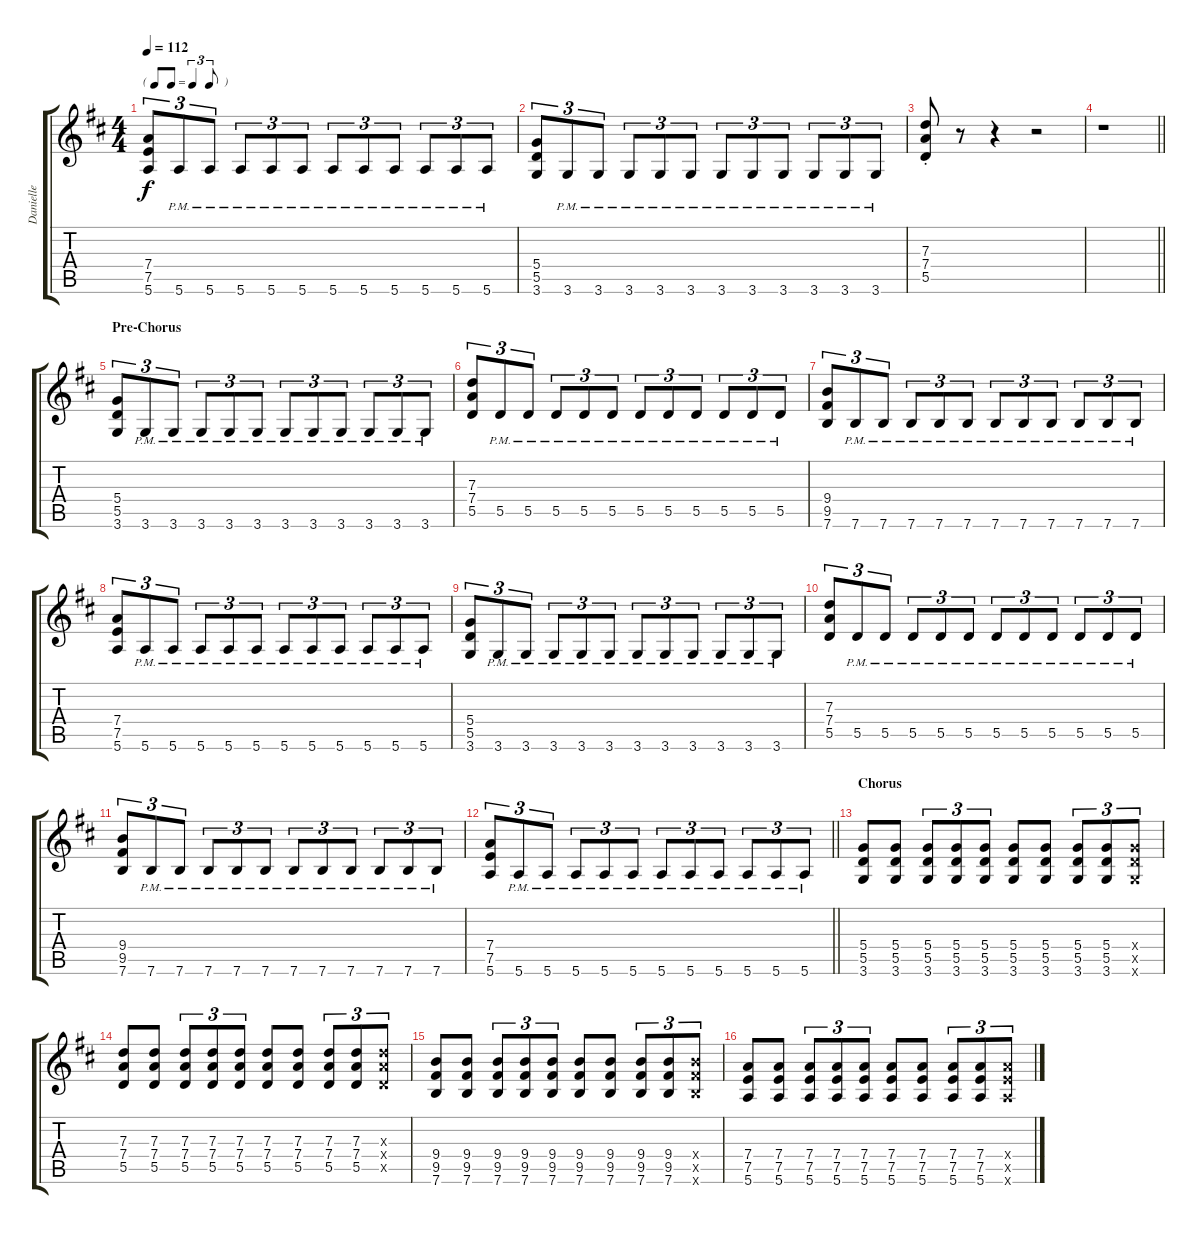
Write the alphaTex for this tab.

\track ("Danielle" "Danielle") {instrument overdrivenguitar}
\staff {score tabs}
\tuning (E4 B3 G3 D3 A2 E2) {hide}
\ts (4 4)
\tf triplet8th
\tempo 112
\clef g2
\ks d
(7.4 7.5 5.6).8{tu (3 2) dy f} 5.6{pm}.8{tu (3 2)} 5.6{pm}.8{tu (3 2)} 5.6{pm}.8{tu (3 2)} 5.6{pm}.8{tu (3 2)} 5.6{pm}.8{tu (3 2)} 5.6{pm}.8{tu (3 2)} 5.6{pm}.8{tu (3 2)} 5.6{pm}.8{tu (3 2)} 5.6{pm}.8{tu (3 2)} 5.6{pm}.8{tu (3 2)} 5.6{pm}.8{tu (3 2)} |
(5.4 5.5 3.6).8{tu (3 2)} 3.6{pm}.8{tu (3 2)} 3.6{pm}.8{tu (3 2)} 3.6{pm}.8{tu (3 2)} 3.6{pm}.8{tu (3 2)} 3.6{pm}.8{tu (3 2)} 3.6{pm}.8{tu (3 2)} 3.6{pm}.8{tu (3 2)} 3.6{pm}.8{tu (3 2)} 3.6{pm}.8{tu (3 2)} 3.6{pm}.8{tu (3 2)} 3.6{pm}.8{tu (3 2)} |
(7.3{st} 7.4{st} 5.5{st}).8 r.8 r.4 r.2 |
\barLineRight lightlight
r.1 |
\section ("" "Pre-Chorus")
(5.4 5.5 3.6).8{tu (3 2)} 3.6{pm}.8{tu (3 2)} 3.6{pm}.8{tu (3 2)} 3.6{pm}.8{tu (3 2)} 3.6{pm}.8{tu (3 2)} 3.6{pm}.8{tu (3 2)} 3.6{pm}.8{tu (3 2)} 3.6{pm}.8{tu (3 2)} 3.6{pm}.8{tu (3 2)} 3.6{pm}.8{tu (3 2)} 3.6{pm}.8{tu (3 2)} 3.6{pm}.8{tu (3 2)} |
(7.3 7.4 5.5).8{tu (3 2)} 5.5{pm}.8{tu (3 2)} 5.5{pm}.8{tu (3 2)} 5.5{pm}.8{tu (3 2)} 5.5{pm}.8{tu (3 2)} 5.5{pm}.8{tu (3 2)} 5.5{pm}.8{tu (3 2)} 5.5{pm}.8{tu (3 2)} 5.5{pm}.8{tu (3 2)} 5.5{pm}.8{tu (3 2)} 5.5{pm}.8{tu (3 2)} 5.5{pm}.8{tu (3 2)} |
(9.4 9.5 7.6).8{tu (3 2)} 7.6{pm}.8{tu (3 2)} 7.6{pm}.8{tu (3 2)} 7.6{pm}.8{tu (3 2)} 7.6{pm}.8{tu (3 2)} 7.6{pm}.8{tu (3 2)} 7.6{pm}.8{tu (3 2)} 7.6{pm}.8{tu (3 2)} 7.6{pm}.8{tu (3 2)} 7.6{pm}.8{tu (3 2)} 7.6{pm}.8{tu (3 2)} 7.6{pm}.8{tu (3 2)} |
(7.4 7.5 5.6).8{tu (3 2)} 5.6{pm}.8{tu (3 2)} 5.6{pm}.8{tu (3 2)} 5.6{pm}.8{tu (3 2)} 5.6{pm}.8{tu (3 2)} 5.6{pm}.8{tu (3 2)} 5.6{pm}.8{tu (3 2)} 5.6{pm}.8{tu (3 2)} 5.6{pm}.8{tu (3 2)} 5.6{pm}.8{tu (3 2)} 5.6{pm}.8{tu (3 2)} 5.6{pm}.8{tu (3 2)} |
(5.4 5.5 3.6).8{tu (3 2)} 3.6{pm}.8{tu (3 2)} 3.6{pm}.8{tu (3 2)} 3.6{pm}.8{tu (3 2)} 3.6{pm}.8{tu (3 2)} 3.6{pm}.8{tu (3 2)} 3.6{pm}.8{tu (3 2)} 3.6{pm}.8{tu (3 2)} 3.6{pm}.8{tu (3 2)} 3.6{pm}.8{tu (3 2)} 3.6{pm}.8{tu (3 2)} 3.6{pm}.8{tu (3 2)} |
(7.3 7.4 5.5).8{tu (3 2)} 5.5{pm}.8{tu (3 2)} 5.5{pm}.8{tu (3 2)} 5.5{pm}.8{tu (3 2)} 5.5{pm}.8{tu (3 2)} 5.5{pm}.8{tu (3 2)} 5.5{pm}.8{tu (3 2)} 5.5{pm}.8{tu (3 2)} 5.5{pm}.8{tu (3 2)} 5.5{pm}.8{tu (3 2)} 5.5{pm}.8{tu (3 2)} 5.5{pm}.8{tu (3 2)} |
(9.4 9.5 7.6).8{tu (3 2)} 7.6{pm}.8{tu (3 2)} 7.6{pm}.8{tu (3 2)} 7.6{pm}.8{tu (3 2)} 7.6{pm}.8{tu (3 2)} 7.6{pm}.8{tu (3 2)} 7.6{pm}.8{tu (3 2)} 7.6{pm}.8{tu (3 2)} 7.6{pm}.8{tu (3 2)} 7.6{pm}.8{tu (3 2)} 7.6{pm}.8{tu (3 2)} 7.6{pm}.8{tu (3 2)} |
\barLineRight lightlight
(7.4 7.5 5.6).8{tu (3 2)} 5.6{pm}.8{tu (3 2)} 5.6{pm}.8{tu (3 2)} 5.6{pm}.8{tu (3 2)} 5.6{pm}.8{tu (3 2)} 5.6{pm}.8{tu (3 2)} 5.6{pm}.8{tu (3 2)} 5.6{pm}.8{tu (3 2)} 5.6{pm}.8{tu (3 2)} 5.6{pm}.8{tu (3 2)} 5.6{pm}.8{tu (3 2)} 5.6{pm}.8{tu (3 2)} |
\section ("" "Chorus")
(5.4 5.5 3.6).8 (5.4 5.5 3.6).8 (5.4 5.5 3.6).8{tu (3 2)} (5.4 5.5 3.6).8{tu (3 2)} (5.4 5.5 3.6).8{tu (3 2)} (5.4 5.5 3.6).8 (5.4 5.5 3.6).8 (5.4 5.5 3.6).8{tu (3 2)} (5.4 5.5 3.6).8{tu (3 2)} (5.4{x} 5.5{x} 3.6{x}).8{tu (3 2)} |
(7.3 7.4 5.5).8 (7.3 7.4 5.5).8 (7.3 7.4 5.5).8{tu (3 2)} (7.3 7.4 5.5).8{tu (3 2)} (7.3 7.4 5.5).8{tu (3 2)} (7.3 7.4 5.5).8 (7.3 7.4 5.5).8 (7.3 7.4 5.5).8{tu (3 2)} (7.3 7.4 5.5).8{tu (3 2)} (7.3{x} 7.4{x} 5.5{x}).8{tu (3 2)} |
(9.4 9.5 7.6).8 (9.4 9.5 7.6).8 (9.4 9.5 7.6).8{tu (3 2)} (9.4 9.5 7.6).8{tu (3 2)} (9.4 9.5 7.6).8{tu (3 2)} (9.4 9.5 7.6).8 (9.4 9.5 7.6).8 (9.4 9.5 7.6).8{tu (3 2)} (9.4 9.5 7.6).8{tu (3 2)} (9.4{x} 9.5{x} 7.6{x}).8{tu (3 2)} |
(7.4 7.5 5.6).8 (7.4 7.5 5.6).8 (7.4 7.5 5.6).8{tu (3 2)} (7.4 7.5 5.6).8{tu (3 2)} (7.4 7.5 5.6).8{tu (3 2)} (7.4 7.5 5.6).8 (7.4 7.5 5.6).8 (7.4 7.5 5.6).8{tu (3 2)} (7.4 7.5 5.6).8{tu (3 2)} (7.4{x} 7.5{x} 5.6{x}).8{tu (3 2)}
